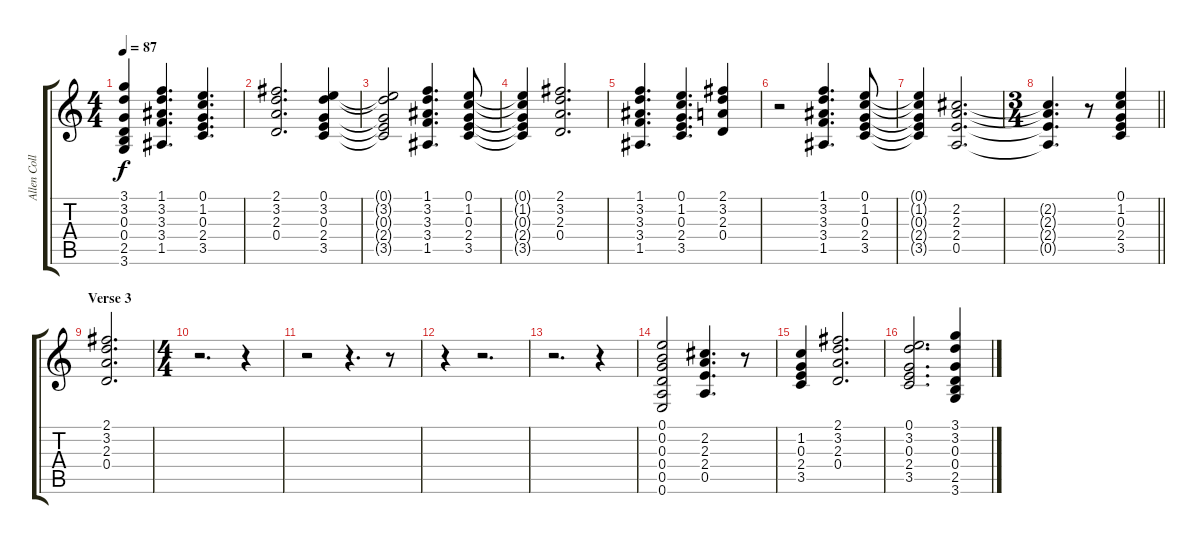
\track ("Allen Collins" "Allen Coll") {instrument acousticguitarsteel}
\staff {score tabs}
\tuning (E4 B3 G3 D3 A2 E2) {hide}
\ts (4 4)
\tempo 87
\clef g2
\ks c
(3.1{t} 3.2{t} 0.3{t} 0.4{t} 2.5{t} 3.6{t}).4{dy f} (1.1 3.2 3.3 3.4 1.5).4{d} (0.1 1.2 0.3 2.4 3.5).4{d} |
(2.1 3.2 2.3 0.4).2{d} (0.1 3.2 0.3 2.4 3.5).4 |
(0.1{t} 3.2{t} 0.3{t} 2.4{t} 3.5{t}).2 (1.1 3.2 3.3 3.4 1.5).4{d} (0.1 1.2 0.3 2.4 3.5).8 |
(0.1{t} 1.2{t} 0.3{t} 2.4{t} 3.5{t}).4 (2.1 3.2 2.3 0.4).2{d} |
(1.1 3.2 3.3 3.4 1.5).4{d} (0.1 1.2 0.3 2.4 3.5).4{d} (2.1 3.2 2.3 0.4).4 |
r.2 (1.1 3.2 3.3 3.4 1.5).4{d} (0.1 1.2 0.3 2.4 3.5).8 |
(0.1{t} 1.2{t} 0.3{t} 2.4{t} 3.5{t}).4 (2.2 2.3 2.4 0.5).2{d} |
\ts (3 4)
\barLineRight lightlight
(2.2{t} 2.3{t} 2.4{t} 0.5{t}).4{d} r.8 (0.1 1.2 0.3 2.4 3.5).4 |
\section ("" "Verse 3")
(2.1 3.2 2.3 0.4).2{d} |
\ts (4 4)
r.2{d} r.4 |
r.2 r.4{d} r.8 |
r.4 r.2{d} |
r.2{d} r.4 |
(0.1 0.2 0.3 0.4 0.5 0.6).2 (2.2 2.3 2.4 0.5).4{d} r.8 |
(1.2 0.3 2.4 3.5).4 (2.1 3.2 2.3 0.4).2{d} |
(0.1 3.2 0.3 2.4 3.5).2{d} (3.1 3.2 0.3 0.4 2.5 3.6).4
